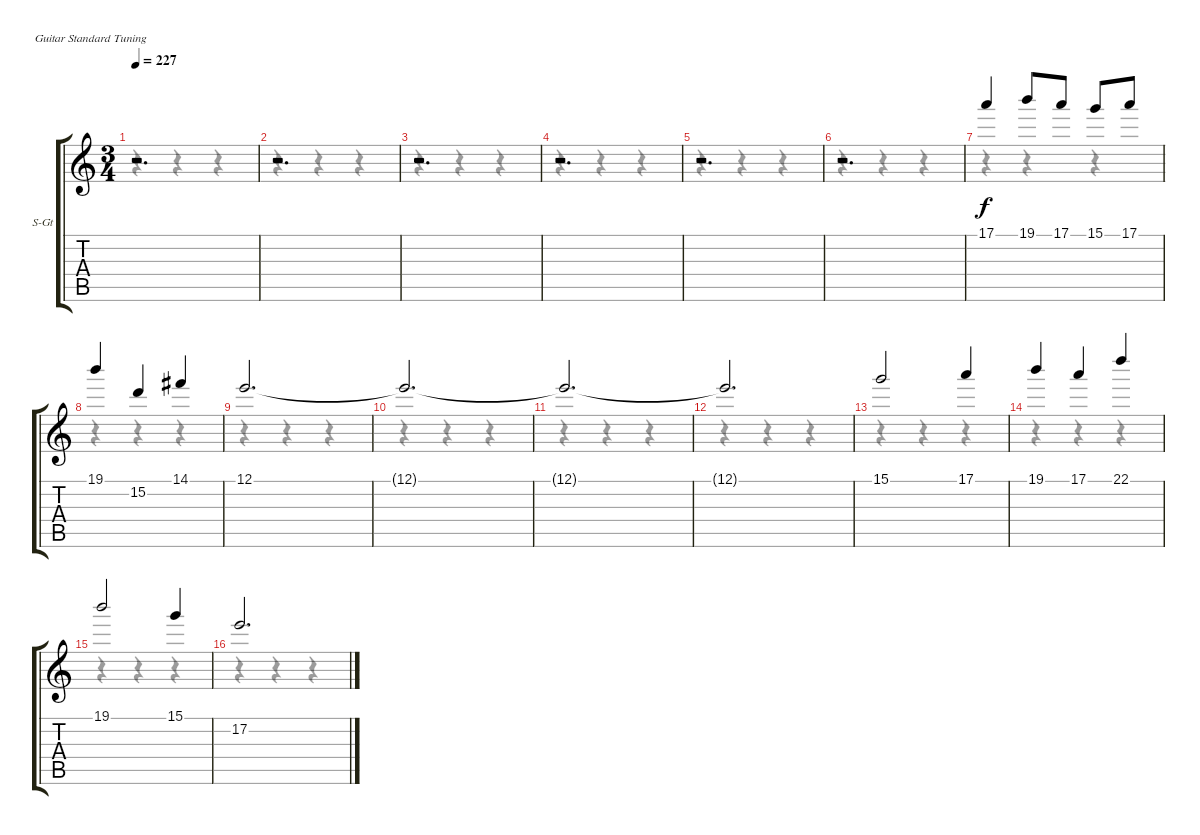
\bracketExtendMode groupsimilarinstruments
\firstSystemTrackNameOrientation horizontal
\otherSystemsTrackNameOrientation horizontal
\track ("Track 8" "S-Gt") {instrument flute}
\staff {score tabs}
\tuning (E4 B3 G3 D3 A2 E2)
\displaytranspose 12
\voice
\ts (3 4)
\tempo 227
\clef g2
\ks c
r.2{d dy f} |
r.2{d} |
r.2{d} |
r.2{d} |
r.2{d} |
r.2{d} |
17.1.4 19.1.8 17.1.8 15.1.8 17.1.8 |
19.1.4 15.2.4 14.1.4 |
12.1.2{d} |
12.1{t}.2{d} |
12.1{t}.2{d} |
12.1{t}.2{d} |
15.1.2 17.1.4 |
19.1.4 17.1.4 22.1.4 |
19.1.2 15.1.4 |
17.2.2{d}
\voice
\clef g2
\ottava regular
\simile none
\ks c
r.4{dy mf} r.4 r.4 |
r.4 r.4 r.4 |
r.4 r.4 r.4 |
r.4 r.4 r.4 |
r.4 r.4 r.4 |
r.4 r.4 r.4 |
r.4 r.4 r.4 |
r.4 r.4 r.4 |
r.4 r.4 r.4 |
r.4 r.4 r.4 |
r.4 r.4 r.4 |
r.4 r.4 r.4 |
r.4 r.4 r.4 |
r.4 r.4 r.4 |
r.4 r.4 r.4 |
r.4 r.4 r.4
